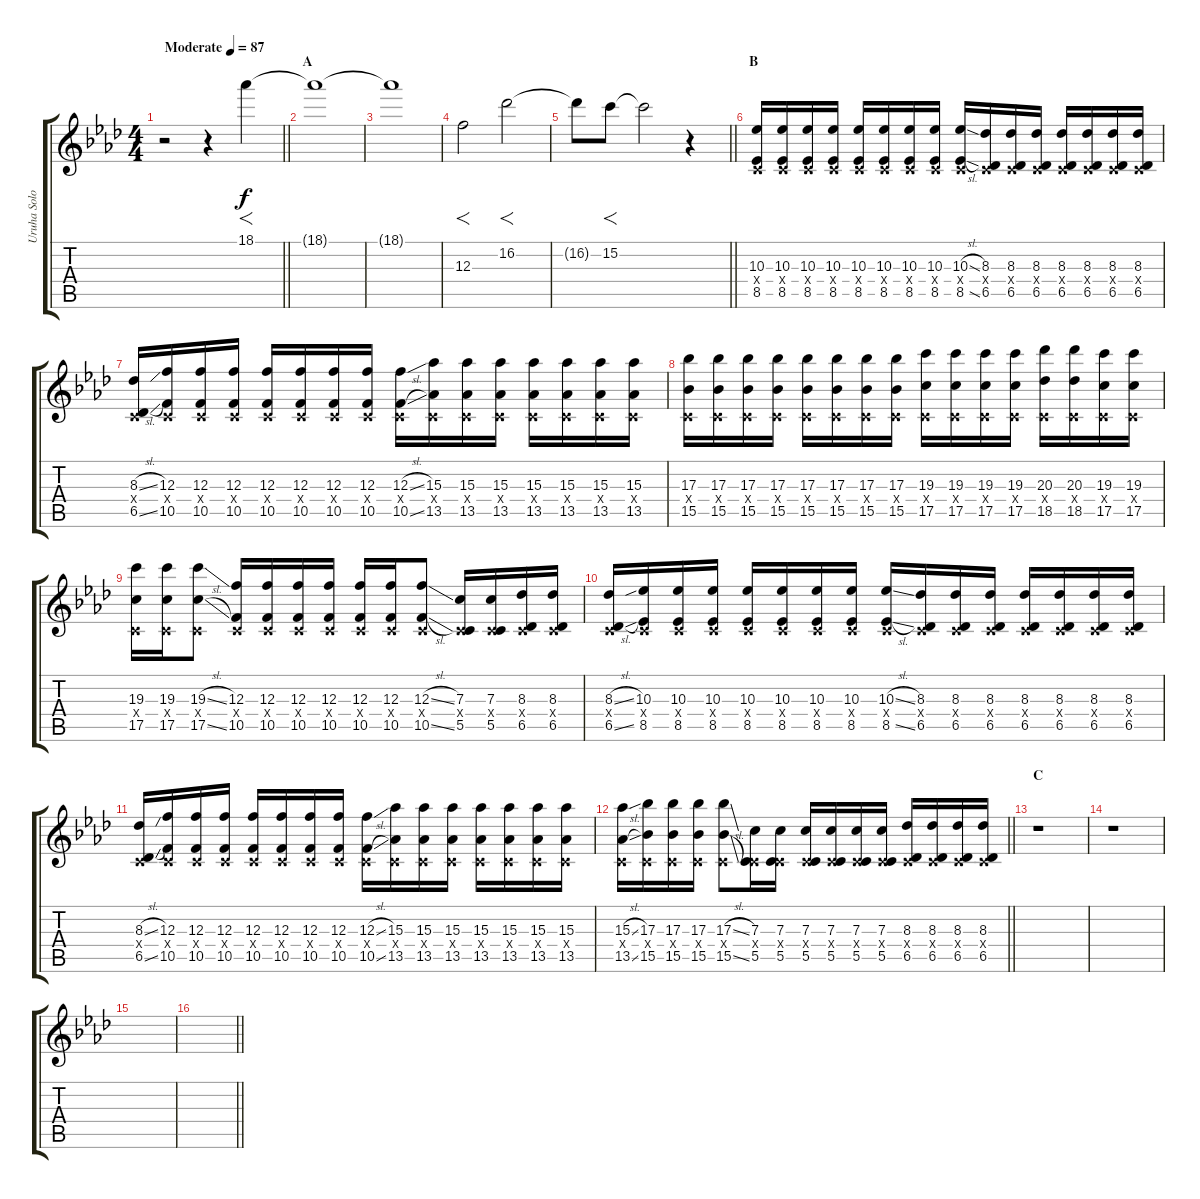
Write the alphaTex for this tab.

\track ("Uruha Solo" "Uruha Solo") {instrument overdrivenguitar}
\staff {score tabs}
\tuning (D4 A3 F3 C3 G2 C2) {hide}
\ts (4 4)
\tempo (87 "Moderate")
\clef g2
\barLineRight lightlight
\ks ab
r.2{dy f instrument overdrivenguitar} r.4 18.1.4{f} |
\section ("" "A")
18.1{t}.1 |
18.1{t}.1 |
12.3.2{f} 16.2.2{f} |
\barLineRight lightlight
16.2{t}.8 15.2.8{f} 15.2{t}.2 r.4 |
\section ("" "B")
(10.3 0.4{x} 8.5).16 (10.3 0.4{x} 8.5).16 (10.3 0.4{x} 8.5).16 (10.3 0.4{x} 8.5).16 (10.3 0.4{x} 8.5).16 (10.3 0.4{x} 8.5).16 (10.3 0.4{x} 8.5).16 (10.3 0.4{x} 8.5).16 (10.3{sl} 0.4{x} 8.5{sl}).16 (8.3 0.4{x} 6.5).16 (8.3 0.4{x} 6.5).16 (8.3 0.4{x} 6.5).16 (8.3 0.4{x} 6.5).16 (8.3 0.4{x} 6.5).16 (8.3 0.4{x} 6.5).16 (8.3 0.4{x} 6.5).16 |
(8.3{sl} 0.4{x} 6.5{sl}).16 (12.3 0.4{x} 10.5).16 (12.3 0.4{x} 10.5).16 (12.3 0.4{x} 10.5).16 (12.3 0.4{x} 10.5).16 (12.3 0.4{x} 10.5).16 (12.3 0.4{x} 10.5).16 (12.3 0.4{x} 10.5).16 (12.3{sl} 0.4{x} 10.5{sl}).16 (15.3 0.4{x} 13.5).16 (15.3 0.4{x} 13.5).16 (15.3 0.4{x} 13.5).16 (15.3 0.4{x} 13.5).16 (15.3 0.4{x} 13.5).16 (15.3 0.4{x} 13.5).16 (15.3 0.4{x} 13.5).16 |
(17.3 0.4{x} 15.5).16 (17.3 0.4{x} 15.5).16 (17.3 0.4{x} 15.5).16 (17.3 0.4{x} 15.5).16 (17.3 0.4{x} 15.5).16 (17.3 0.4{x} 15.5).16 (17.3 0.4{x} 15.5).16 (17.3 0.4{x} 15.5).16 (19.3 0.4{x} 17.5).16 (19.3 0.4{x} 17.5).16 (19.3 0.4{x} 17.5).16 (19.3 0.4{x} 17.5).16 (20.3 0.4{x} 18.5).16 (20.3 0.4{x} 18.5).16 (19.3 0.4{x} 17.5).16 (19.3 0.4{x} 17.5).16 |
(19.3 0.4{x} 17.5).16 (19.3 0.4{x} 17.5).16 (19.3{sl} 0.4{x} 17.5{sl}).8 (12.3 0.4{x} 10.5).16 (12.3 0.4{x} 10.5).16 (12.3 0.4{x} 10.5).16 (12.3 0.4{x} 10.5).16 (12.3 0.4{x} 10.5).16 (12.3 0.4{x} 10.5).16 (12.3{sl} 0.4{x} 10.5{sl}).8 (7.3 0.4{x} 5.5).16 (7.3 0.4{x} 5.5).16 (8.3 0.4{x} 6.5).16 (8.3 0.4{x} 6.5).16 |
(8.3{sl} 0.4{x} 6.5{sl}).16 (10.3 0.4{x} 8.5).16 (10.3 0.4{x} 8.5).16 (10.3 0.4{x} 8.5).16 (10.3 0.4{x} 8.5).16 (10.3 0.4{x} 8.5).16 (10.3 0.4{x} 8.5).16 (10.3 0.4{x} 8.5).16 (10.3{sl} 0.4{x} 8.5{sl}).16 (8.3 0.4{x} 6.5).16 (8.3 0.4{x} 6.5).16 (8.3 0.4{x} 6.5).16 (8.3 0.4{x} 6.5).16 (8.3 0.4{x} 6.5).16 (8.3 0.4{x} 6.5).16 (8.3 0.4{x} 6.5).16 |
(8.3{sl} 0.4{x} 6.5{sl}).16 (12.3 0.4{x} 10.5).16 (12.3 0.4{x} 10.5).16 (12.3 0.4{x} 10.5).16 (12.3 0.4{x} 10.5).16 (12.3 0.4{x} 10.5).16 (12.3 0.4{x} 10.5).16 (12.3 0.4{x} 10.5).16 (12.3{sl} 0.4{x} 10.5{sl}).16 (15.3 0.4{x} 13.5).16 (15.3 0.4{x} 13.5).16 (15.3 0.4{x} 13.5).16 (15.3 0.4{x} 13.5).16 (15.3 0.4{x} 13.5).16 (15.3 0.4{x} 13.5).16 (15.3 0.4{x} 13.5).16 |
\barLineRight lightlight
(15.3{sl} 0.4{x} 13.5{sl}).16 (17.3 0.4{x} 15.5).16 (17.3 0.4{x} 15.5).16 (17.3 0.4{x} 15.5).16 (17.3{sl} 0.4{x} 15.5{sl}).8 (7.3 0.4{x} 5.5).16 (7.3 0.4{x} 5.5).16 (7.3 0.4{x} 5.5).16 (7.3 0.4{x} 5.5).16 (7.3 0.4{x} 5.5).16 (7.3 0.4{x} 5.5).16 (8.3 0.4{x} 6.5).16 (8.3 0.4{x} 6.5).16 (8.3 0.4{x} 6.5).16 (8.3 0.4{x} 6.5).16 |
\section ("" "C")
r.1 |
r.1 |
|
\barLineRight lightlight
